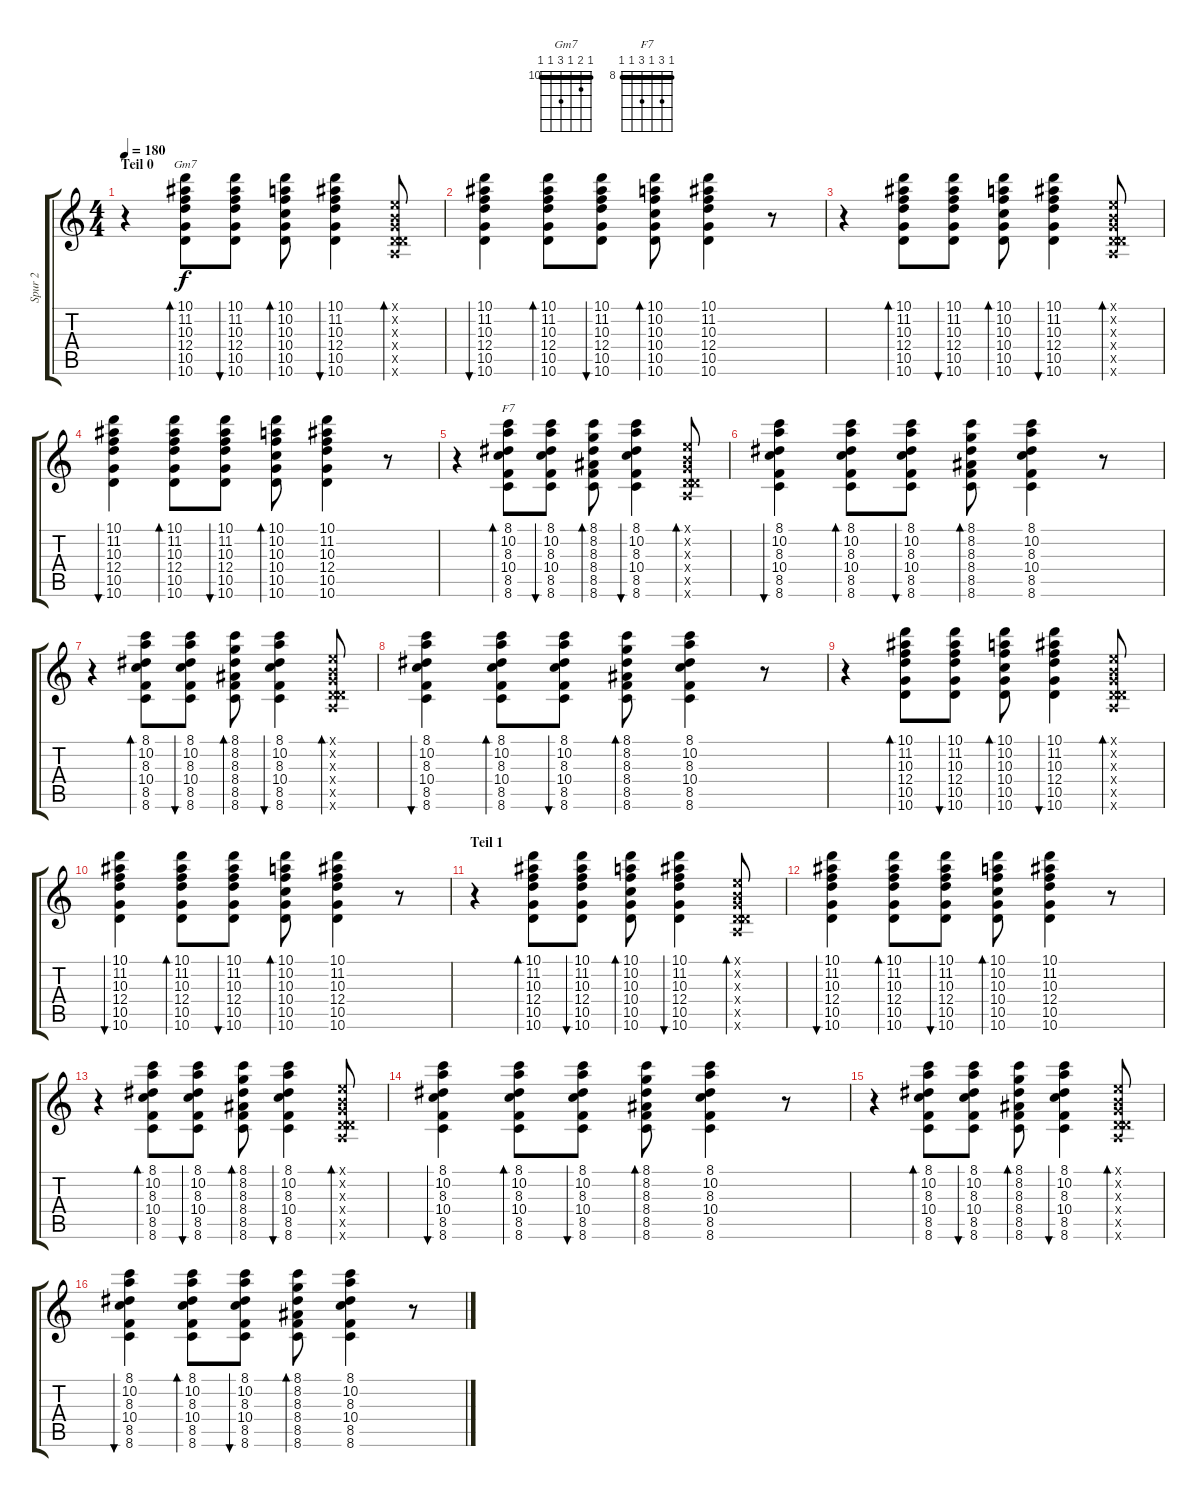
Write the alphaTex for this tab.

\track ("Spur 2" "Spur 2") {instrument overdrivenguitar}
\staff {score tabs}
\tuning (E4 B3 G3 D3 A2 E2) {hide}
\chord ("Gm7" 10 11 10 12 10 10) {firstfret 10 barre 10}
\chord ("F7" 8 10 8 10 8 8) {firstfret 8 barre 8}
\ts (4 4)
\section ("" "Teil 0")
\tempo 180
\clef g2
\ks c
r.4{dy f instrument overdrivenguitar} (10.1 11.2 10.3 12.4 10.5 10.6).8{bd 60 ch "Gm7"} (10.1 11.2 10.3 12.4 10.5 10.6).8{bu 60} (10.1 10.2 10.3 10.4 10.5 10.6).8{bd 60} (10.1 11.2 10.3 12.4 10.5 10.6).4{bu 60} (0.1{x} 0.2{x} 0.3{x} 0.4{x} 0.5{x} 10.6{x}).8{bd 60} |
(10.1 11.2 10.3 12.4 10.5 10.6).4{bu 60} (10.1 11.2 10.3 12.4 10.5 10.6).8{bd 60} (10.1 11.2 10.3 12.4 10.5 10.6).8{bu 60} (10.1 10.2 10.3 10.4 10.5 10.6).8{bd 60} (10.1 11.2 10.3 12.4 10.5 10.6).4 r.8 |
r.4 (10.1 11.2 10.3 12.4 10.5 10.6).8{bd 60} (10.1 11.2 10.3 12.4 10.5 10.6).8{bu 60} (10.1 10.2 10.3 10.4 10.5 10.6).8{bd 60} (10.1 11.2 10.3 12.4 10.5 10.6).4{bu 60} (0.1{x} 0.2{x} 0.3{x} 0.4{x} 0.5{x} 10.6{x}).8{bd 60} |
(10.1 11.2 10.3 12.4 10.5 10.6).4{bu 60} (10.1 11.2 10.3 12.4 10.5 10.6).8{bd 60} (10.1 11.2 10.3 12.4 10.5 10.6).8{bu 60} (10.1 10.2 10.3 10.4 10.5 10.6).8{bd 60} (10.1 11.2 10.3 12.4 10.5 10.6).4 r.8 |
r.4 (8.1 10.2 8.3 10.4 8.5 8.6).8{bd 60 ch "F7"} (8.1 10.2 8.3 10.4 8.5 8.6).8{bu 60} (8.1 8.2 8.3 8.4 8.5 8.6).8{bd 60} (8.1 10.2 8.3 10.4 8.5 8.6).4{bu 60} (0.1{x} 0.2{x} 0.3{x} 0.4{x} 0.5{x} 10.6{x}).8{bd 60} |
(8.1 10.2 8.3 10.4 8.5 8.6).4{bu 60} (8.1 10.2 8.3 10.4 8.5 8.6).8{bd 60} (8.1 10.2 8.3 10.4 8.5 8.6).8{bu 60} (8.1 8.2 8.3 8.4 8.5 8.6).8{bd 60} (8.1 10.2 8.3 10.4 8.5 8.6).4 r.8 |
r.4 (8.1 10.2 8.3 10.4 8.5 8.6).8{bd 60} (8.1 10.2 8.3 10.4 8.5 8.6).8{bu 60} (8.1 8.2 8.3 8.4 8.5 8.6).8{bd 60} (8.1 10.2 8.3 10.4 8.5 8.6).4{bu 60} (0.1{x} 0.2{x} 0.3{x} 0.4{x} 0.5{x} 10.6{x}).8{bd 60} |
(8.1 10.2 8.3 10.4 8.5 8.6).4{bu 60} (8.1 10.2 8.3 10.4 8.5 8.6).8{bd 60} (8.1 10.2 8.3 10.4 8.5 8.6).8{bu 60} (8.1 8.2 8.3 8.4 8.5 8.6).8{bd 60} (8.1 10.2 8.3 10.4 8.5 8.6).4 r.8 |
r.4 (10.1 11.2 10.3 12.4 10.5 10.6).8{bd 60} (10.1 11.2 10.3 12.4 10.5 10.6).8{bu 60} (10.1 10.2 10.3 10.4 10.5 10.6).8{bd 60} (10.1 11.2 10.3 12.4 10.5 10.6).4{bu 60} (0.1{x} 0.2{x} 0.3{x} 0.4{x} 0.5{x} 10.6{x}).8{bd 60} |
(10.1 11.2 10.3 12.4 10.5 10.6).4{bu 60} (10.1 11.2 10.3 12.4 10.5 10.6).8{bd 60} (10.1 11.2 10.3 12.4 10.5 10.6).8{bu 60} (10.1 10.2 10.3 10.4 10.5 10.6).8{bd 60} (10.1 11.2 10.3 12.4 10.5 10.6).4 r.8 |
\section ("" "Teil 1")
r.4 (10.1 11.2 10.3 12.4 10.5 10.6).8{bd 60} (10.1 11.2 10.3 12.4 10.5 10.6).8{bu 60} (10.1 10.2 10.3 10.4 10.5 10.6).8{bd 60} (10.1 11.2 10.3 12.4 10.5 10.6).4{bu 60} (0.1{x} 0.2{x} 0.3{x} 0.4{x} 0.5{x} 10.6{x}).8{bd 60} |
(10.1 11.2 10.3 12.4 10.5 10.6).4{bu 60} (10.1 11.2 10.3 12.4 10.5 10.6).8{bd 60} (10.1 11.2 10.3 12.4 10.5 10.6).8{bu 60} (10.1 10.2 10.3 10.4 10.5 10.6).8{bd 60} (10.1 11.2 10.3 12.4 10.5 10.6).4 r.8 |
r.4 (8.1 10.2 8.3 10.4 8.5 8.6).8{bd 60} (8.1 10.2 8.3 10.4 8.5 8.6).8{bu 60} (8.1 8.2 8.3 8.4 8.5 8.6).8{bd 60} (8.1 10.2 8.3 10.4 8.5 8.6).4{bu 60} (0.1{x} 0.2{x} 0.3{x} 0.4{x} 0.5{x} 10.6{x}).8{bd 60} |
(8.1 10.2 8.3 10.4 8.5 8.6).4{bu 60} (8.1 10.2 8.3 10.4 8.5 8.6).8{bd 60} (8.1 10.2 8.3 10.4 8.5 8.6).8{bu 60} (8.1 8.2 8.3 8.4 8.5 8.6).8{bd 60} (8.1 10.2 8.3 10.4 8.5 8.6).4 r.8 |
r.4 (8.1 10.2 8.3 10.4 8.5 8.6).8{bd 60} (8.1 10.2 8.3 10.4 8.5 8.6).8{bu 60} (8.1 8.2 8.3 8.4 8.5 8.6).8{bd 60} (8.1 10.2 8.3 10.4 8.5 8.6).4{bu 60} (0.1{x} 0.2{x} 0.3{x} 0.4{x} 0.5{x} 10.6{x}).8{bd 60} |
(8.1 10.2 8.3 10.4 8.5 8.6).4{bu 60} (8.1 10.2 8.3 10.4 8.5 8.6).8{bd 60} (8.1 10.2 8.3 10.4 8.5 8.6).8{bu 60} (8.1 8.2 8.3 8.4 8.5 8.6).8{bd 60} (8.1 10.2 8.3 10.4 8.5 8.6).4 r.8
